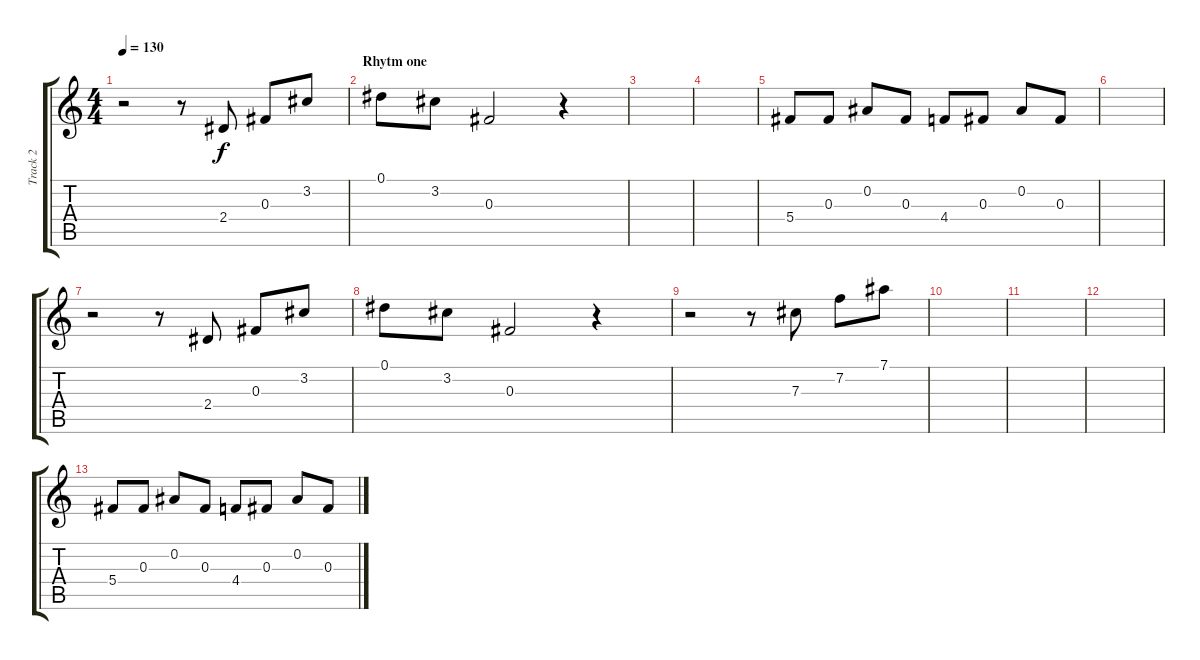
\track ("Track 2" "Track 2") {instrument acousticguitarnylon}
\staff {score tabs}
\tuning (Eb4 Bb3 Gb3 Db3 Ab2 Eb2) {hide}
\ts (4 4)
\tempo 130
\clef g2
\ks c
r.2{dy f instrument acousticguitarnylon} r.8 2.4.8 0.3.8 3.2.8 |
\section ("" "Rhytm one")
0.1.8 3.2.8 0.3.2 r.4 |
|
|
5.4.8 0.3.8 0.2.8 0.3.8 4.4.8 0.3.8 0.2.8 0.3.8 |
|
r.2 r.8 2.4.8 0.3.8 3.2.8 |
0.1.8 3.2.8 0.3.2 r.4 |
r.2 r.8 7.3.8 7.2.8 7.1.8 |
|
|
|
5.4.8 0.3.8 0.2.8 0.3.8 4.4.8 0.3.8 0.2.8 0.3.8
